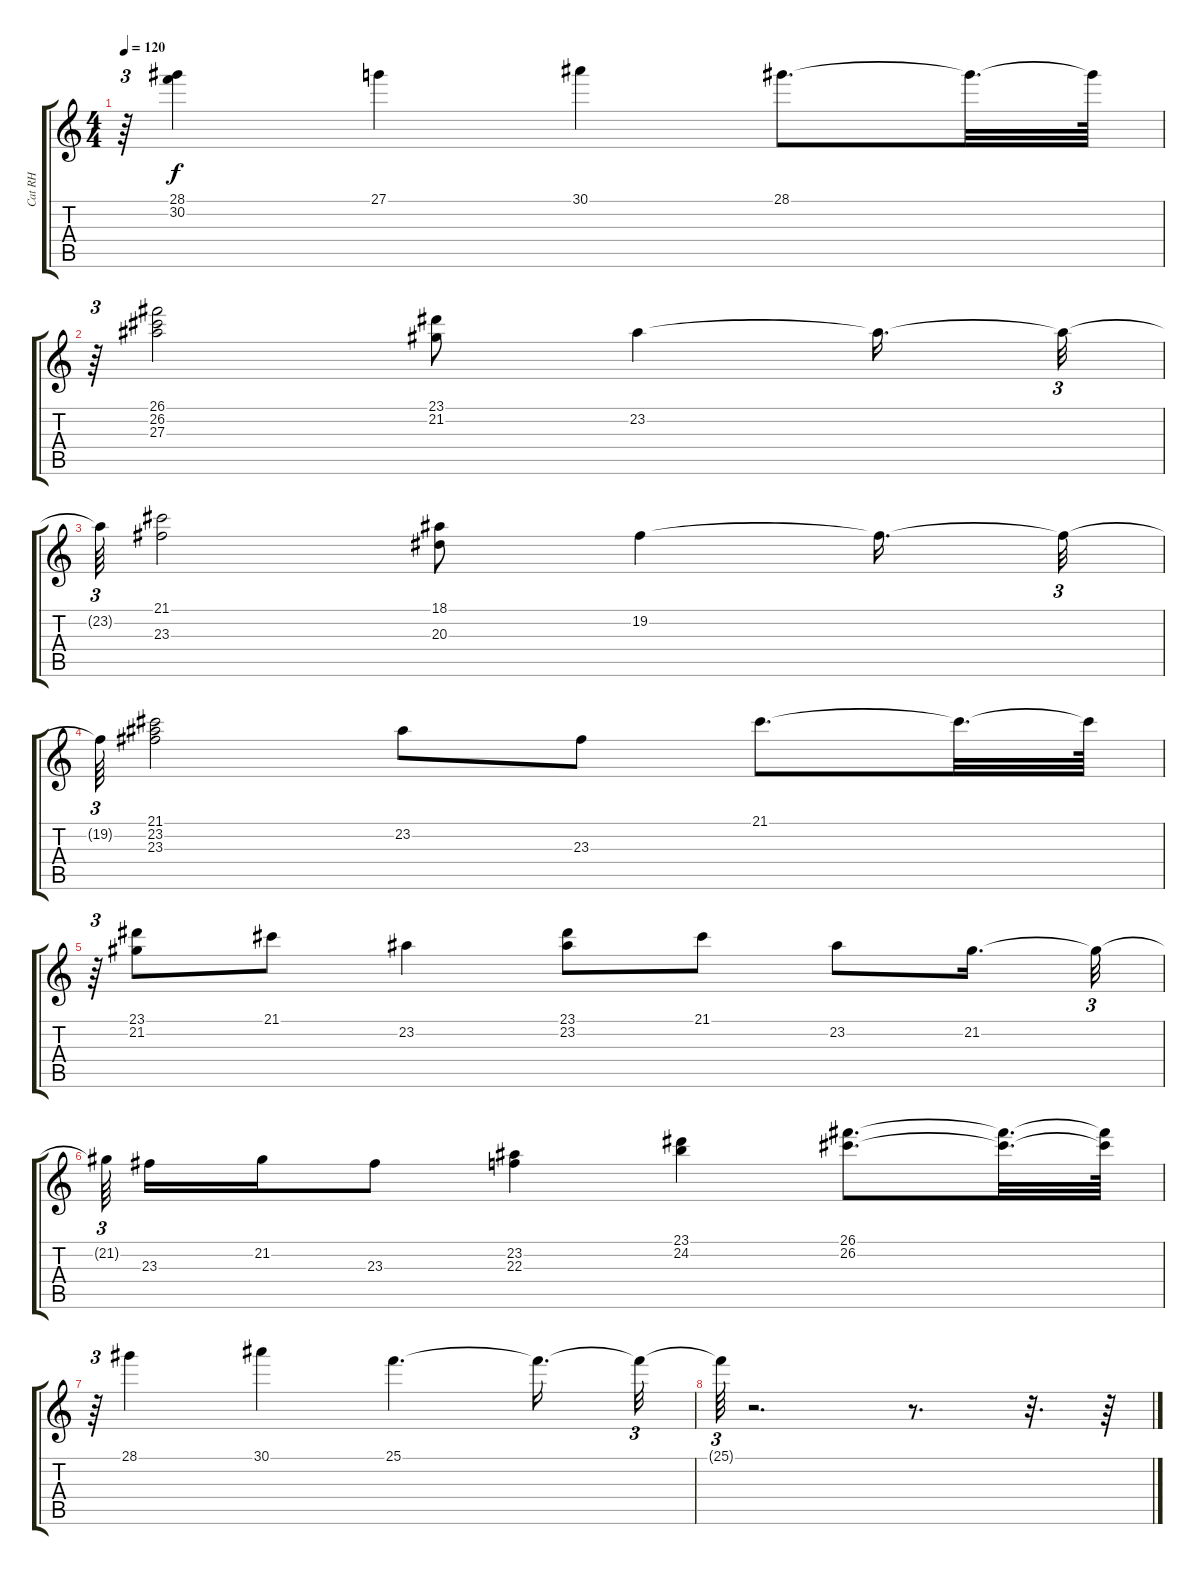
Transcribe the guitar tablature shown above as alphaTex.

\track ("Cat RH" "Cat RH") {instrument percussiveorgan}
\staff {score tabs}
\tuning (E4 B3 G3 D3 A2 E2) {hide}
\ts (4 4)
\tempo 120
\clef g2
\ks c
r.64{tu (3 2) dy f} (28.1 30.2).4 27.1.4 30.1.4 28.1.8{d} 28.1{t}.32{d} 28.1{t}.64 |
r.64{tu (3 2)} (26.1 26.2 27.3).2 (23.1 21.2).8 23.2.4 23.2{t}.16{d} 23.2{t}.32{tu (3 2)} |
23.2{t}.64{tu (3 2)} (21.1 23.3).2 (18.1 20.3).8 19.2.4 19.2{t}.16{d} 19.2{t}.32{tu (3 2)} |
19.2{t}.64{tu (3 2)} (21.1 23.2 23.3).2 23.2.8 23.3.8 21.1.8{d} 21.1{t}.32{d} 21.1{t}.64 |
r.64{tu (3 2)} (23.1 21.2).8 21.1.8 23.2.4 (23.1 23.2).8 21.1.8 23.2.8 21.2.16{d} 21.2{t}.32{tu (3 2)} |
21.2{t}.64{tu (3 2)} 23.3.16 21.2.16 23.3.8 (23.2 22.3).4 (23.1 24.2).4 (26.1 26.2).8{d} (26.1{t} 26.2{t}).32{d} (26.1{t} 26.2{t}).64 |
r.64{tu (3 2)} 28.1.4 30.1.4 25.1.4{d} 25.1{t}.16{d} 25.1{t}.32{tu (3 2)} |
25.1{t}.64{tu (3 2)} r.2{d} r.8{d} r.32{d} r.64
